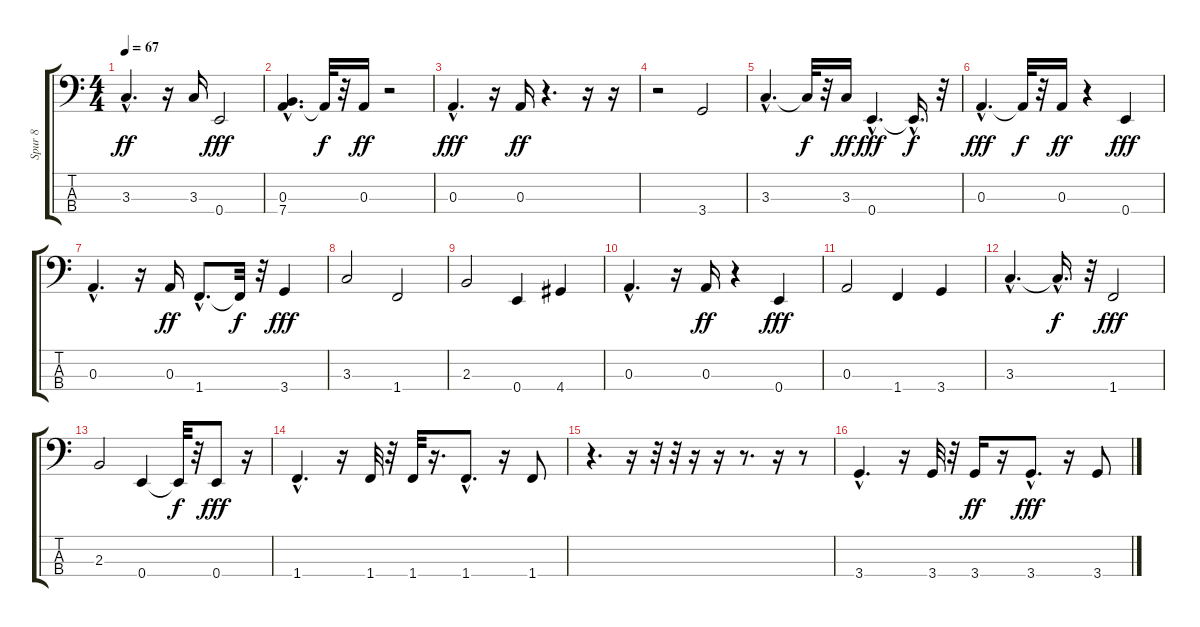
\track ("Spur 8" "Spur 8") {instrument electricbassfinger}
\staff {score tabs}
\tuning (G2 D2 A1 E1) {hide}
\ts (4 4)
\tempo 67
\clef f4
\ks c
3.3{hac}.4{d dy ff} r.16 3.3.16 0.4.2{dy fff} |
(0.3{hac} 7.4).4{d} 0.3{t}.32{dy f} r.32 0.3.16{dy ff} r.2 |
0.3{hac}.4{d dy fff} r.16 0.3.16{dy ff} r.4{d} r.16 r.16 |
r.2 3.4.2 |
3.3{hac}.4{d} 3.3{t}.32{dy f} r.32 3.3.16{dy ff} 0.4{hac}.4{d dy fff} 0.4{hac t}.16{d dy f} r.32 |
0.3{hac}.4{d dy fff} 0.3{t}.32{dy f} r.32 0.3.16{dy ff} r.4 0.4.4{dy fff} |
0.3{hac}.4{d} r.16 0.3.16{dy ff} 1.4{hac}.8{d} 1.4{t}.32{dy f} r.32 3.4.4{dy fff} |
3.3.2 1.4.2 |
2.3.2 0.4.4 4.4.4 |
0.3{hac}.4{d} r.16 0.3.16{dy ff} r.4 0.4.4{dy fff} |
0.3.2 1.4.4 3.4.4 |
3.3{hac}.4{d} 3.3{hac t}.16{d dy f} r.32 1.4.2{dy fff} |
2.3.2 0.4.4 0.4{t}.32{dy f} r.32 0.4.8{dy fff} r.16 |
1.4{hac}.4{d} r.16 1.4.32 r.32 1.4.32 r.16{d} 1.4{hac}.8{d} r.16 1.4.8 |
r.4{d} r.16 r.32 r.32 r.16 r.16 r.8{d} r.16 r.8 |
3.4{hac}.4{d} r.16 3.4.32 r.32 3.4.16{dy ff} r.16 3.4{hac}.8{d dy fff} r.16 3.4.8
